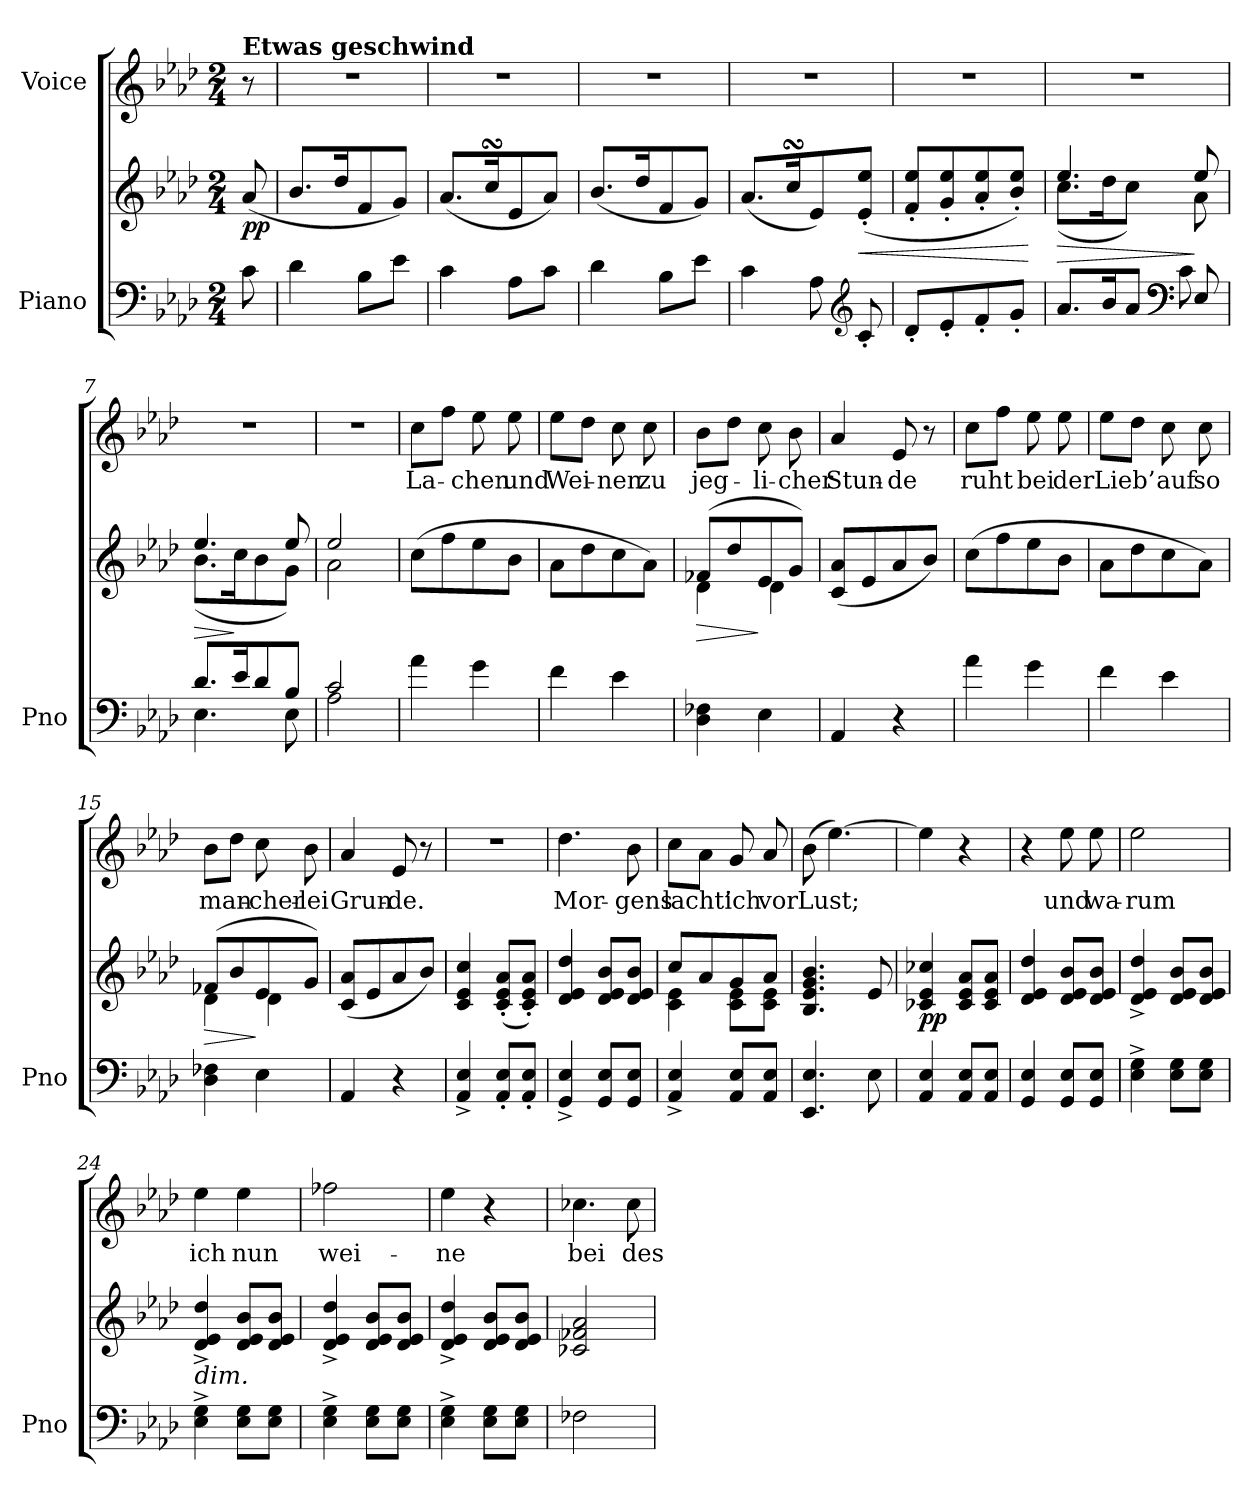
**kern	**kern	**dynam	**kern	**text
*part2	*part2	*part2	*part1	*part1
*staff3	*staff2	*staff2/3	*staff1	*staff1
*I"Piano	*	*	*I"Voice	*
*I'Pno	*	*	*	*
*clefF4	*clefG2	*	*clefG2	*
*k[b-e-a-d-]	*k[b-e-a-d-]	*	*k[b-e-a-d-]	*
*M2/4	*M2/4	*	*M2/4	*
=	=	=	=	=
!	!	!	!LO:TX:a:B:t=Etwas geschwind	!
!	!	!LO:DY:b	!	!
8c\	(8a-/	pp	8r	.
=1	=1	=1	=1	=1
4d-\	8.b-/L	.	2r	.
.	16dd-/K	.	.	.
8B-\L	8f/	.	.	.
8e-\J	8g/J)	.	.	.
=2	=2	=2	=2	=2
4c\	(8.a-/L	.	2r	.
.	16ccsSsS/K	.	.	.
8A-\L	8e-/	.	.	.
8c\J	8a-/J)	.	.	.
=3	=3	=3	=3	=3
4d-\	(8.b-/L	.	2r	.
.	16dd-/K	.	.	.
8B-\L	8f/	.	.	.
8e-\J	8g/J)	.	.	.
=4	=4	=4	=4	=4
4c\	(8.a-/L	.	2r	.
.	16ccsSsS/K	.	.	.
8A-\	8e-/)	.	.	.
*clefG2	*	*	*	*
!	!	!LO:HP:b	!	!
8c'/	(8e-/' 8ee-/'J	<	.	.
=5	=5	=5	=5	=5
8d-'/L	8f/' 8ee-/'L	.	2r	.
8e-'/	8g/' 8ee-/'	.	.	.
8f'/	8a-/' 8ee-/'	.	.	.
8g'/J	8b-/' 8ee-/'J)	.	.	.
.	.	[	.	.
=6	=6	=6	=6	=6
*^	*	*	*	*
!	!	!	!LO:HP:b	!	!
*	*	*^	*	*	*
8.a-/L	4.ryy	4.ee-/	(8.cc\L	>	2r	.
16b-/K	.	.	16dd-\K	.	.	.
8a-/J	.	.	8cc\J)	.	.	.
*clefF4	*	*	*	*	*	*
8E-/	8c\	8ee-/	8a-\	]	.	.
=7	=7	=7	=7	=7	=7	=7
!	!	!	!	!LO:HP:b	!	!
8.d-/L	4.E-\	4.ee-/	(8.b-\L	>	2r	.
16e-/K	.	.	16cc\K	]	.	.
8d-/	.	.	8b-\	.	.	.
8B-/J	8E-\	8ee-/	8g\J)	.	.	.
=8	=8	=8	=8	=8	=8	=8
2c/	2A-\	2ee-/	2a-\	.	2r	.
*v	*v	*	*	*	*	*
*	*v	*v	*	*	*
=9	=9	=9	=9	=9
4a-\	(8cc\L	.	8cc\L	La-
.	8ff\	.	8ff\J	.
4g\	8ee-\	.	8ee-\	-chen
.	8b-\J	.	8ee-\	und
=10	=10	=10	=10	=10
4f\	8a-\L	.	8ee-\L	Wei-
.	8dd-\	.	8dd-\J	.
4e-\	8cc\	.	8cc\	-nen
.	8a-\J)	.	8cc\	zu
=11	=11	=11	=11	=11
!	!	!LO:HP:b	!	!
*	*^	*	*	*
4D-\ 4F-X\	(8f-X/L	4d-\	>	8b-\L	jeg-
.	8dd-/	.	.	8dd-\J	.
4E-\	8e-/	4d-\	]	8cc\	-li-
.	8g/J)	.	.	8b-\	-cher
*	*v	*v	*	*	*
=12	=12	=12	=12	=12
4AA-/	(8c/ 8a-/L	.	4a-/	Stun-
.	8e-/	.	.	.
4r	8a-/	.	8e-/	-de
.	8b-/J)	.	8r	.
=13	=13	=13	=13	=13
4a-\	(8cc\L	.	8cc\L	ruht
.	8ff\	.	8ff\J	.
4g\	8ee-\	.	8ee-\	bei
.	8b-\J	.	8ee-\	der
=14	=14	=14	=14	=14
4f\	8a-\L	.	8ee-\L	Lieb’
.	8dd-\	.	8dd-\J	.
4e-\	8cc\	.	8cc\	auf
.	8a-\J)	.	8cc\	so
=15	=15	=15	=15	=15
!	!	!LO:HP:b	!	!
*	*^	*	*	*
4D-\ 4F-X\	(8f-X/L	4d-\	>	8b-\L	man-
.	8b-/	.	.	8dd-\J	.
4E-\	8e-/	4d-\	]	8cc\	-cher-
.	8g/J)	.	.	8b-\	-lei
*	*v	*v	*	*	*
=16	=16	=16	=16	=16
4AA-/	(8c/ 8a-/L	.	4a-/	Grun-
.	8e-/	.	.	.
4r	8a-/	.	8e-/	-de.
.	8b-/J)	.	8r	.
=17	=17	=17	=17	=17
4AA-/^> 4E-/^>	4c/ 4e-/ 4cc/	.	2r	.
8AA-/' 8E-/'L	(8c/' 8e-/' 8a-/'L	.	.	.
8AA-/' 8E-/'J	8c/' 8e-/' 8a-/'J)	.	.	.
=18	=18	=18	=18	=18
4GG/^> 4E-/^>	4d-/ 4e-/ 4dd-/	.	4.dd-\	Mor-
8GG/ 8E-/L	8d-/ 8e-/ 8b-/L	.	.	.
8GG/ 8E-/J	8d-/ 8e-/ 8b-/J	.	8b-\	-gens
=19	=19	=19	=19	=19
*	*^	*	*	*
4AA-/^> 4E-/^>	8cc/L	4c\ 4e-\	.	8cc\L	lacht’
.	8a-/	.	.	8a-\J	.
8AA-/ 8E-/L	8g/	8c\ 8e-\L	.	8g/	ich
8AA-/ 8E-/J	8a-/J	8c\ 8e-\J	.	8a-/	vor
*	*v	*v	*	*	*
=20	=20	=20	=20	=20
4.EE-/ 4.E-/	4.B-/ 4.e-/ 4.g/ 4.b-/	.	(8b-\	Lust;
.	.	.	[4.ee-\)	.
8E-\	8e-/	.	.	.
=21	=21	=21	=21	=21
!	!	!LO:DY:b	!	!
4AA-/ 4E-/	4c-X/ 4e-/ 4cc-X/	pp	4ee-\]	.
8AA-/ 8E-/L	8c-/ 8e-/ 8a-/L	.	4r	.
8AA-/ 8E-/J	8c-/ 8e-/ 8a-/J	.	.	.
=22	=22	=22	=22	=22
4GG/ 4E-/	4d-/ 4e-/ 4dd-/	.	4r	.
8GG/ 8E-/L	8d-/ 8e-/ 8b-/L	.	8ee-\	und
8GG/ 8E-/J	8d-/ 8e-/ 8b-/J	.	8ee-\	wa-
=23	=23	=23	=23	=23
4E-\^ 4G\^	4d-/^ 4e-/^ 4dd-/^	.	2ee-\	-rum
8E-\ 8G\L	8d-/ 8e-/ 8b-/L	.	.	.
8E-\ 8G\J	8d-/ 8e-/ 8b-/J	.	.	.
=24	=24	=24	=24	=24
!LO:TX:a:i:t=dim.	!	!	!	!
4E-\^ 4G\^	4d-/^ 4e-/^ 4dd-/^	.	4ee-\	ich
8E-\ 8G\L	8d-/ 8e-/ 8b-/L	.	4ee-\	nun
8E-\ 8G\J	8d-/ 8e-/ 8b-/J	.	.	.
=25	=25	=25	=25	=25
4E-\^ 4G\^	4d-/^ 4e-/^ 4dd-/^	.	2ff-X\	wei-
8E-\ 8G\L	8d-/ 8e-/ 8b-/L	.	.	.
8E-\ 8G\J	8d-/ 8e-/ 8b-/J	.	.	.
=26	=26	=26	=26	=26
4E-\^ 4G\^	4d-/^ 4e-/^ 4dd-/^	.	4ee-\	-ne
8E-\ 8G\L	8d-/ 8e-/ 8b-/L	.	4r	.
8E-\ 8G\J	8d-/ 8e-/ 8b-/J	.	.	.
=27	=27	=27	=27	=27
2F-X\	2c-X/ 2f-X/ 2a-/	.	4.cc-X\	bei
.	.	.	8cc-\	des
=	=	=	=	=
*-	*-	*-	*-	*-
